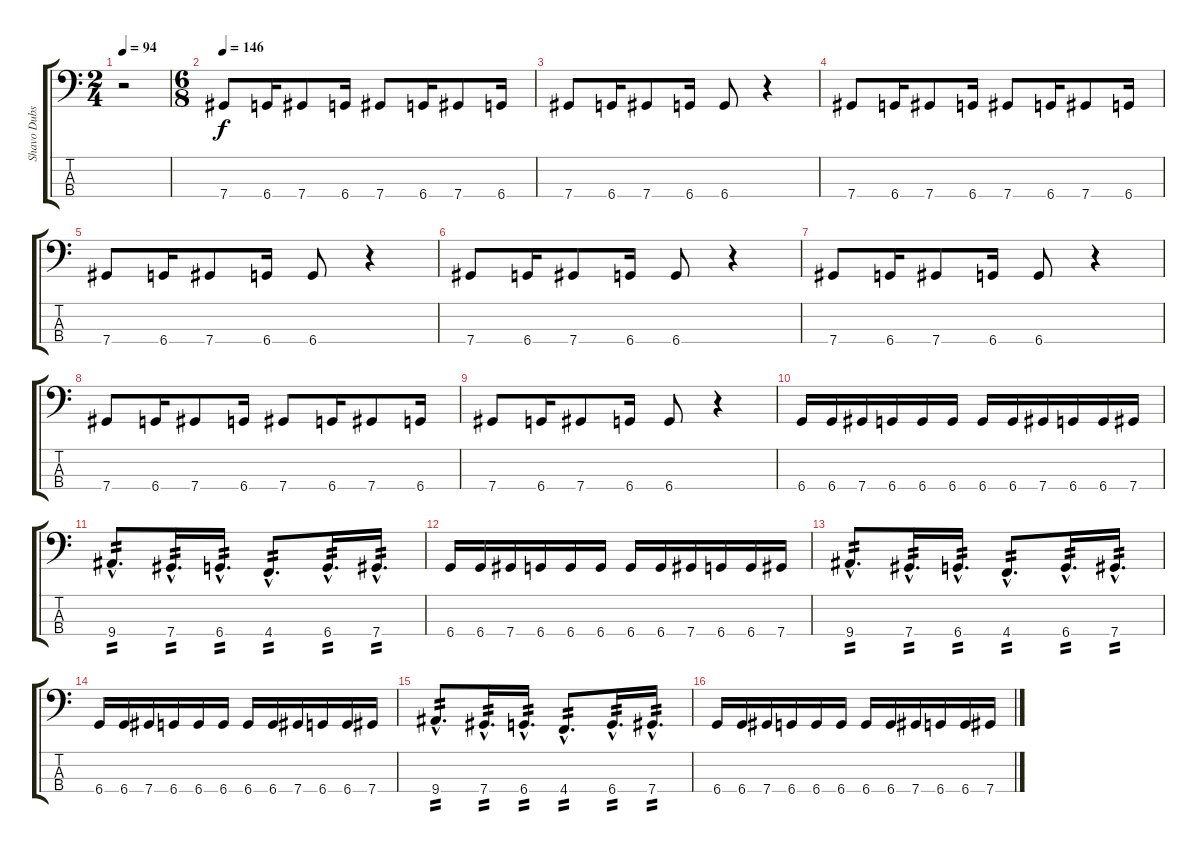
\track ("Shavo Dubs" "Shavo Dubs") {instrument electricbassfinger}
\staff {score tabs}
\tuning (Gb2 Db2 Ab1 Db1) {hide}
\ts (2 4)
\tempo 94
\clef f4
\ks c
r.2{dy f instrument electricbassfinger} |
\ts (6 8)
\tempo 146
7.4.8 6.4.16 7.4.8 6.4.16 7.4.8 6.4.16 7.4.8 6.4.16 |
7.4.8 6.4.16 7.4.8 6.4.16 6.4.8 r.4 |
7.4.8 6.4.16 7.4.8 6.4.16 7.4.8 6.4.16 7.4.8 6.4.16 |
7.4.8 6.4.16 7.4.8 6.4.16 6.4.8 r.4 |
7.4.8 6.4.16 7.4.8 6.4.16 6.4.8 r.4 |
7.4.8 6.4.16 7.4.8 6.4.16 6.4.8 r.4 |
7.4.8 6.4.16 7.4.8 6.4.16 7.4.8 6.4.16 7.4.8 6.4.16 |
7.4.8 6.4.16 7.4.8 6.4.16 6.4.8 r.4 |
6.4.16 6.4.16 7.4.16 6.4.16 6.4.16 6.4.16 6.4.16 6.4.16 7.4.16 6.4.16 6.4.16 7.4.16 |
9.4{hac}.8{d tp 2} 7.4{hac}.16{d tp 2} 6.4{hac}.16{d tp 2} 4.4{hac}.8{d tp 2} 6.4{hac}.16{d tp 2} 7.4{hac}.16{d tp 2} |
6.4.16 6.4.16 7.4.16 6.4.16 6.4.16 6.4.16 6.4.16 6.4.16 7.4.16 6.4.16 6.4.16 7.4.16 |
9.4{hac}.8{d tp 2} 7.4{hac}.16{d tp 2} 6.4{hac}.16{d tp 2} 4.4{hac}.8{d tp 2} 6.4{hac}.16{d tp 2} 7.4{hac}.16{d tp 2} |
6.4.16 6.4.16 7.4.16 6.4.16 6.4.16 6.4.16 6.4.16 6.4.16 7.4.16 6.4.16 6.4.16 7.4.16 |
9.4{hac}.8{d tp 2} 7.4{hac}.16{d tp 2} 6.4{hac}.16{d tp 2} 4.4{hac}.8{d tp 2} 6.4{hac}.16{d tp 2} 7.4{hac}.16{d tp 2} |
6.4.16 6.4.16 7.4.16 6.4.16 6.4.16 6.4.16 6.4.16 6.4.16 7.4.16 6.4.16 6.4.16 7.4.16
